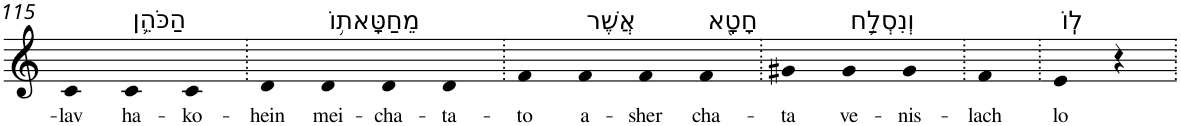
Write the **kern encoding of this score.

**kern	**text
*part1	*part1
*staff1	*staff1
*I"Piano	*
*I'Pno	*
!!LO:PB:g=z
*clefG2	*
*k[]	*
=115	=115
!	!LO:LY:b
4c	-lav
!LO:TX:a:t=הַכֹּהֵ֛ן	!
!	!LO:LY:b
4c	ha-
!	!LO:LY:b
4c	-ko-
=116.	=116.
!	!LO:LY:b
4d	-hein
!LO:TX:a:t=מֵחַטָּאת֥וֹ	!
!	!LO:LY:b
4d	mei-
!	!LO:LY:b
4d	-cha-
!	!LO:LY:b
4d	-ta-
=117.	=117.
!	!LO:LY:b
4f	-to
!LO:TX:a:t=אֲשֶׁר	!
!	!LO:LY:b
4f	a-
!	!LO:LY:b
4f	-sher
!LO:TX:a:t=חָטָ֖א	!
!	!LO:LY:b
4f	cha-
=118.	=118.
!	!LO:LY:b
4g#X	-ta
!LO:TX:a:t=וְנִסְלַ֥ח	!
!	!LO:LY:b
4g#	ve-
!	!LO:LY:b
4g#	-nis-
=119.	=119.
!	!LO:LY:b
4f	-lach
=120.	=120.
!LO:TX:a:t=לֽוֹ	!
!	!LO:LY:b
4e	lo
4r	.
=.	=.
*-	*-
